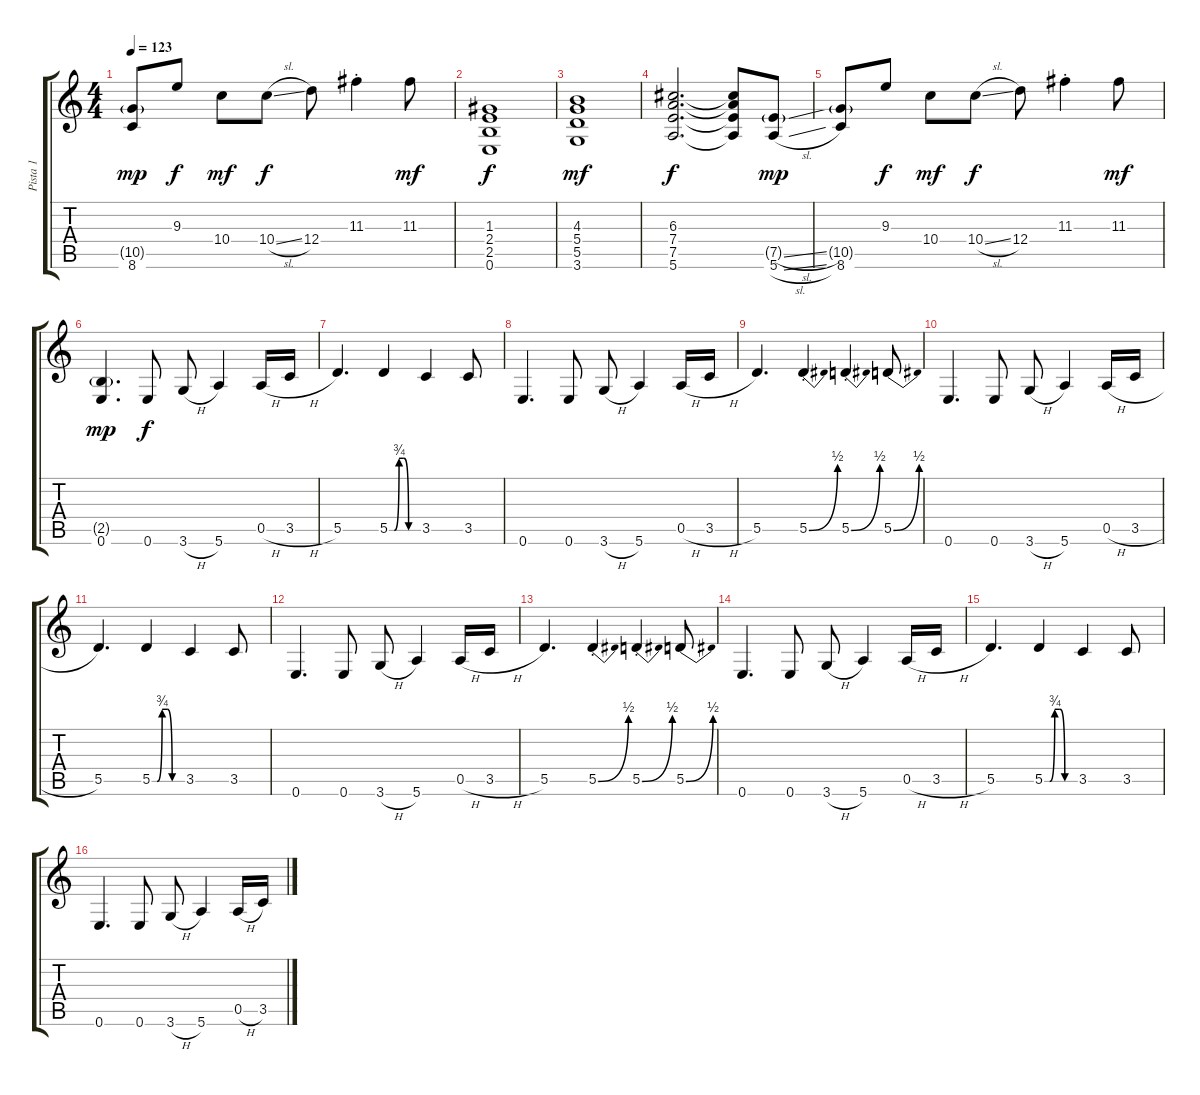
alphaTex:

\track ("Pista 1" "Pista 1") {instrument overdrivenguitar}
\staff {score tabs}
\tuning (E4 B3 G3 D3 A2 E2) {hide}
\ts (4 4)
\tempo 123
\clef g2
\ks c
(10.5{g} 8.6).8{dy mp} 9.3.8{dy f} 10.4.8{dy mf} 10.4{sl}.8{dy f} 12.4.8 11.3{st}.4 11.3.8{dy mf} |
(1.3 2.4 2.5 0.6).1{dy f volume 7 balance 5} |
(4.3 5.4 5.5 3.6).1{dy mf} |
(6.3 7.4 7.5 5.6).2{d dy f} (6.3{t} 7.4{t} 7.5{t} 5.6{t}).8 (7.5{sl g} 5.6{sl}).8{dy mp} |
(10.5{g} 8.6).8 9.3.8{dy f} 10.4.8{dy mf} 10.4{sl}.8{dy f} 12.4.8 11.3{st}.4 11.3.8{dy mf} |
(2.5{g} 0.6).4{d dy mp volume 13} 0.6.8{dy f} 3.6{h}.8 5.6.4 0.5{h}.16 3.5{h}.16 |
5.5.4{d} 5.5{be (custom 0 0 10 0 20 3 30 3 40 0 60 0)}.4 3.5.4 3.5.8 |
0.6.4{d} 0.6.8 3.6{h}.8 5.6.4 0.5{h}.16 3.5{h}.16 |
5.5.4{d} 5.5{be (bend 0 0 60 2) st}.4 5.5{be (bend 0 0 60 2) st}.4 5.5{be (bend 0 0 60 2)}.8 |
0.6.4{d} 0.6.8 3.6{h}.8 5.6.4 0.5{h}.16 3.5{h}.16 |
5.5.4{d} 5.5{be (custom 0 0 10 0 20 3 30 3 40 0 60 0)}.4 3.5.4 3.5.8 |
0.6.4{d} 0.6.8 3.6{h}.8 5.6.4 0.5{h}.16 3.5{h}.16 |
5.5.4{d} 5.5{be (bend 0 0 60 2) st}.4 5.5{be (bend 0 0 60 2) st}.4 5.5{be (bend 0 0 60 2)}.8 |
0.6.4{d} 0.6.8 3.6{h}.8 5.6.4 0.5{h}.16 3.5{h}.16 |
5.5.4{d} 5.5{be (custom 0 0 10 0 20 3 30 3 40 0 60 0)}.4 3.5.4 3.5.8 |
0.6.4{d} 0.6.8 3.6{h}.8 5.6.4 0.5{h}.16 3.5{h}.16
